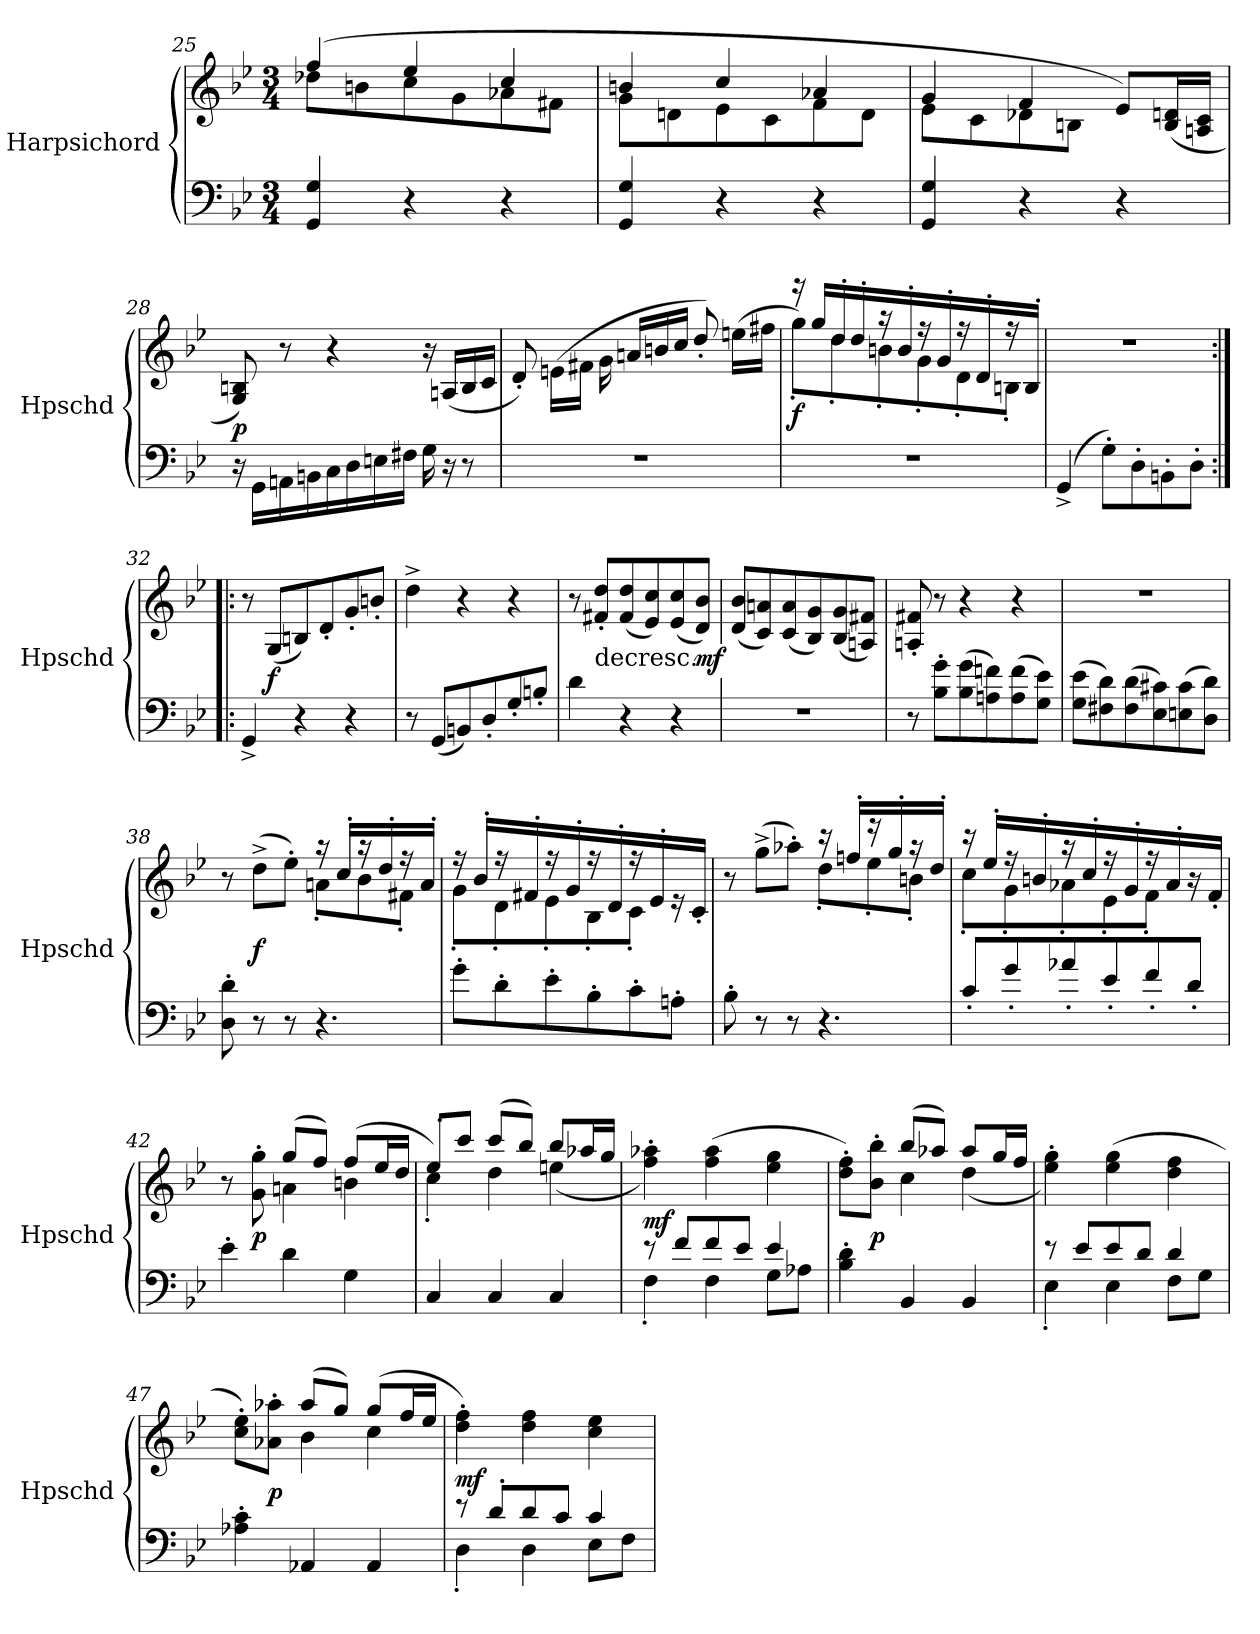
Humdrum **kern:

**kern	**kern	**dynam
*part1	*part1	*part1
*staff2	*staff1	*staff1/2
*I"Harpsichord	*	*
*I'Hpschd	*	*
*clefF4	*clefG2	*
*k[b-e-]	*k[b-e-]	*
*M3/4	*M3/4	*
=25	=25	=25
*	*^	*
4GG/ 4G/	(4ff/	8dd-X\L	.
.	.	8bn\	.
4r	4ee-/	8cc\	.
.	.	8g\	.
4r	4cc/	8a-X\	.
.	.	8f#X\J	.
=26	=26	=26	=26
4GG/ 4G/	4bn/	8g\L	.
.	.	8dn\	.
4r	4cc/	8e-\	.
.	.	8c\	.
4r	4a-X/	8f\	.
.	.	8d\J	.
=27	=27	=27	=27
4GG/ 4G/	4g/	8e-\L	.
.	.	8c\	.
4r	4f/	8d-X\	.
.	.	8Bn\J	.
4r	8e-/L)	4ryy	.
.	(16B/ 16dn/L	.	.
.	16An/ 16c/JJ	.	.
*	*v	*v	*
=28	=28	=28
16r	8G/ 8Bn/)	p
16GG\LL	.	.
16AAn\	8r	.
16BBn\	.	.
16C\	4r	.
16D\	.	.
16En\	.	.
16F#X\JJ	.	.
16G\	16r	.
16r	(16An/LL	.
8r	16B/	.
.	16c/JJ	.
=29	=29	=29
2.r	8d'/)	.
.	(16en\LL	.
.	16f#X\JJ	.
.	16g\	.
.	16an/LL	.
.	16bn/	.
.	16cc/JJ	.
.	8dd'/)	.
.	(16een\LL	.
.	16ff#X\JJ	.
=30	=30	=30
*	*^	*
2.r	16r	8gg'\L)	f
.	16gg/LL	.	.
.	16dd'/	8dd'\	.
.	16dd'/	.	.
.	16r	8bn'\	.
.	16b'/	.	.
.	16r	8g'\	.
.	16g'/	.	.
.	16r	8d'\	.
.	16d'/	.	.
.	16r	8Bn'\J	.
.	16B'/JJ	.	.
*	*v	*v	*
=31	=31	=31
(4GG^/	2.r	.
8G'\L)	.	.
8D'\	.	.
8BBn'\	.	.
8D'\J	.	.
=32:|!|:	=32:|!|:	=32:|!|:
4GG^/	8r	.
.	(8G/L	f
4r	8Bn/)	.
.	8d'/	.
4r	8g'/	.
.	8bn'/J	.
=33	=33	=33
8r	4dd^\	.
(8GG/L	.	.
8BBn/)	4r	.
8D'/	.	.
8G'/	4r	.
8Bn'/J	.	.
=34	=34	=34
4d\	8r	.
!	!LO:TX:c:t=decresc.	!
.	8f#X'/ 8dd'/L	.
4r	(8f#/ 8dd/	.
.	8e-/ 8cc/)	.
4r	(8e-/ 8cc/	.
.	8d/ 8b-/J)	mf
=35	=35	=35
2.r	(8d/ 8b-/L	.
.	8c/ 8an/)	.
.	(8c/ 8a/	.
.	8B-/ 8g/)	.
.	(8B-/ 8g/	.
.	8An/ 8f#X/J)	.
=36	=36	=36
8r	8An'/ 8f#X'/	.
8B-'\ 8g'\L	8r	.
(8B-\ 8g\	4r	.
8An\ 8fn\)	.	.
(8A\ 8f\	4r	.
8G\ 8e-\J)	.	.
=37	=37	=37
(8G\ 8e-\L	2.r	.
8F#X\ 8d\)	.	.
(8F#\ 8d\	.	.
8E-\ 8c#X\)	.	.
(8En\ 8c#\	.	.
8D\ 8d\J)	.	.
=38	=38	=38
*	*^	*
8D'\ 8d'\	8r	4.ryy	.
8r	(8dd^\L	.	f
8r	8ee-'\J)	.	.
4.r	16r	8an'\L	.
.	16cc'/LL	.	.
.	16r	8b-\	.
.	16dd'/	.	.
.	16r	8f#X'\J	.
.	16a'/JJ	.	.
=39	=39	=39	=39
8g'\L	16r	8g'\L	.
.	16b-'/LL	.	.
8d'\	16r	8d'\	.
.	16f#X'/	.	.
8e-'\	16r	8e-'\	.
.	16g'/	.	.
8B-'\	16r	8B-'\	.
.	16d'/	.	.
8c'\	16r	8c'\J	.
.	16e-'/	.	.
8An'/J	16r	8ryy	.
.	16c'/JJ	.	.
=40	=40	=40	=40
8B-'\	8r	4.ryy	.
8r	(8gg^\L	.	.
8r	8aa-X'\J)	.	.
4.r	16r	8dd'\L	.
.	16ffn'/LL	.	.
.	16r	8ee-'\	.
.	16gg'/	.	.
.	16r	8bn'\J	.
.	16dd'/JJ	.	.
=41	=41	=41	=41
8c'\L	16r	8cc'\L	.
.	16ee-'/LL	.	.
8g'	16r	8g'\	.
.	16bn'/	.	.
8a-X'	16r	8a-X'\	.
.	16cc'/	.	.
8e-'	16r	8e-'\	.
.	16g'/	.	.
8f'	16r	8f'\J	.
.	16a-'/	.	.
8d'/J	16r	8ryy	.
.	16f'/JJ	.	.
=42	=42	=42	=42
4e-'\	8r	4ryy	.
.	8g'\ 8gg'\	.	p
4d\	(8gg/L	4an\	.
.	8ff/J)	.	.
4G\	(8ff/L	4bn\	.
.	16ee-/L	.	.
.	16dd/JJ	.	.
=43	=43	=43	=43
4C/	8ee-'/L)	4cc'\	.
.	8ccc/J	.	.
4C/	(8ccc/L	4dd\	.
.	8bb-/J)	.	.
4C/	8bb-/L	(4een\	.
.	16aa-X/L	.	.
.	16gg/JJ	.	.
*	*v	*v	*
=44	=44	=44
*^	*	*
8r	4F'\	4ff'\ 4aa-X'\)	mf
8f/L	.	.	.
8f/	4F\	(4ff\ 4aa-\	.
8e-/J	.	.	.
4e-/	8G\L	4ee-\ 4gg\	.
.	8A-X\J	.	.
*v	*v	*	*
=45	=45	=45
*	*^	*
4B-'\ 4d'\	8dd'\ 8ff'\L)	4ryy	.
.	8b-'\ 8bb-'\J	.	p
4BB-/	(8bb-/L	4cc\	.
.	8aa-X/J)	.	.
4BB-/	8aa-/L	(4dd\	.
.	16gg/L	.	.
.	16ff/JJ	.	.
*	*v	*v	*
=46	=46	=46
*^	*	*
8r	4E-'\	4ee-'\ 4gg'\)	.
8e-/L	.	.	.
8e-/	4E-\	(4ee-\ 4gg\	.
8d/J	.	.	.
4d/	8F\L	4dd\ 4ff\	.
.	8G\J	.	.
*v	*v	*	*
=47	=47	=47
*	*^	*
4A-X'\ 4c'\	8cc'\ 8ee-'\L)	4ryy	.
.	8a-X'\ 8aa-X'\J	.	p
4AA-X/	(8aa-/L	4b-\	.
.	8gg/J)	.	.
4AA-/	(8gg/L	4cc\	.
.	16ff/L	.	.
.	16ee-/JJ	.	.
*	*v	*v	*
=48	=48	=48
*^	*	*
8r	4D'\	4dd'\ 4ff'\)	mf
8d'/L	.	.	.
8d/	4D\	4dd\ 4ff\	.
8c/J	.	.	.
4c/	8E-\L	4cc\ 4ee-\	.
.	8F\J	.	.
*v	*v	*	*
=	=	=
*-	*-	*-
